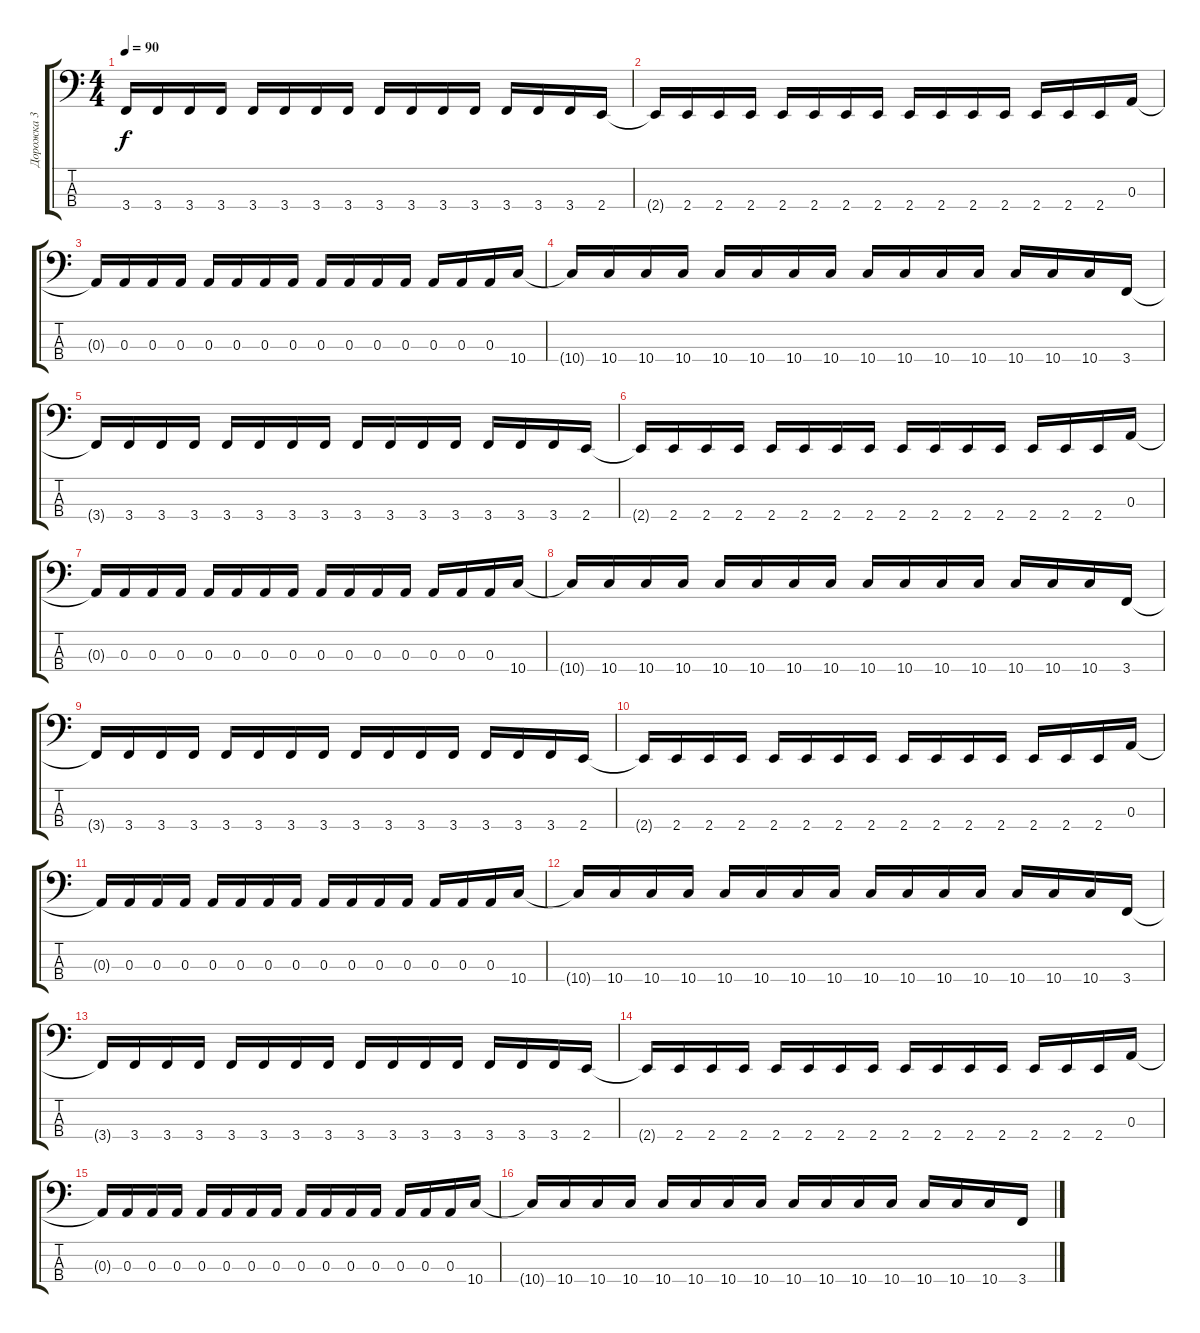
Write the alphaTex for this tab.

\track ("Дорожка 3" "Дорожка 3") {instrument electricbassfinger}
\staff {score tabs}
\tuning (G2 D2 A1 D1) {hide}
\ts (4 4)
\tempo 90
\clef f4
\ks c
3.4{t}.16{dy f} 3.4.16 3.4.16 3.4.16 3.4.16 3.4.16 3.4.16 3.4.16 3.4.16 3.4.16 3.4.16 3.4.16 3.4.16 3.4.16 3.4.16 2.4.16 |
2.4{t}.16 2.4.16 2.4.16 2.4.16 2.4.16 2.4.16 2.4.16 2.4.16 2.4.16 2.4.16 2.4.16 2.4.16 2.4.16 2.4.16 2.4.16 0.3.16 |
0.3{t}.16 0.3.16 0.3.16 0.3.16 0.3.16 0.3.16 0.3.16 0.3.16 0.3.16 0.3.16 0.3.16 0.3.16 0.3.16 0.3.16 0.3.16 10.4.16 |
10.4{t}.16 10.4.16 10.4.16 10.4.16 10.4.16 10.4.16 10.4.16 10.4.16 10.4.16 10.4.16 10.4.16 10.4.16 10.4.16 10.4.16 10.4.16 3.4.16 |
3.4{t}.16 3.4.16 3.4.16 3.4.16 3.4.16 3.4.16 3.4.16 3.4.16 3.4.16 3.4.16 3.4.16 3.4.16 3.4.16 3.4.16 3.4.16 2.4.16 |
2.4{t}.16 2.4.16 2.4.16 2.4.16 2.4.16 2.4.16 2.4.16 2.4.16 2.4.16 2.4.16 2.4.16 2.4.16 2.4.16 2.4.16 2.4.16 0.3.16 |
0.3{t}.16 0.3.16 0.3.16 0.3.16 0.3.16 0.3.16 0.3.16 0.3.16 0.3.16 0.3.16 0.3.16 0.3.16 0.3.16 0.3.16 0.3.16 10.4.16 |
10.4{t}.16 10.4.16 10.4.16 10.4.16 10.4.16 10.4.16 10.4.16 10.4.16 10.4.16 10.4.16 10.4.16 10.4.16 10.4.16 10.4.16 10.4.16 3.4.16 |
3.4{t}.16 3.4.16 3.4.16 3.4.16 3.4.16 3.4.16 3.4.16 3.4.16 3.4.16 3.4.16 3.4.16 3.4.16 3.4.16 3.4.16 3.4.16 2.4.16 |
2.4{t}.16 2.4.16 2.4.16 2.4.16 2.4.16 2.4.16 2.4.16 2.4.16 2.4.16 2.4.16 2.4.16 2.4.16 2.4.16 2.4.16 2.4.16 0.3.16 |
0.3{t}.16 0.3.16 0.3.16 0.3.16 0.3.16 0.3.16 0.3.16 0.3.16 0.3.16 0.3.16 0.3.16 0.3.16 0.3.16 0.3.16 0.3.16 10.4.16 |
10.4{t}.16 10.4.16 10.4.16 10.4.16 10.4.16 10.4.16 10.4.16 10.4.16 10.4.16 10.4.16 10.4.16 10.4.16 10.4.16 10.4.16 10.4.16 3.4.16 |
3.4{t}.16 3.4.16 3.4.16 3.4.16 3.4.16 3.4.16 3.4.16 3.4.16 3.4.16 3.4.16 3.4.16 3.4.16 3.4.16 3.4.16 3.4.16 2.4.16 |
2.4{t}.16 2.4.16 2.4.16 2.4.16 2.4.16 2.4.16 2.4.16 2.4.16 2.4.16 2.4.16 2.4.16 2.4.16 2.4.16 2.4.16 2.4.16 0.3.16 |
0.3{t}.16 0.3.16 0.3.16 0.3.16 0.3.16 0.3.16 0.3.16 0.3.16 0.3.16 0.3.16 0.3.16 0.3.16 0.3.16 0.3.16 0.3.16 10.4.16 |
10.4{t}.16 10.4.16 10.4.16 10.4.16 10.4.16 10.4.16 10.4.16 10.4.16 10.4.16 10.4.16 10.4.16 10.4.16 10.4.16 10.4.16 10.4.16 3.4.16
